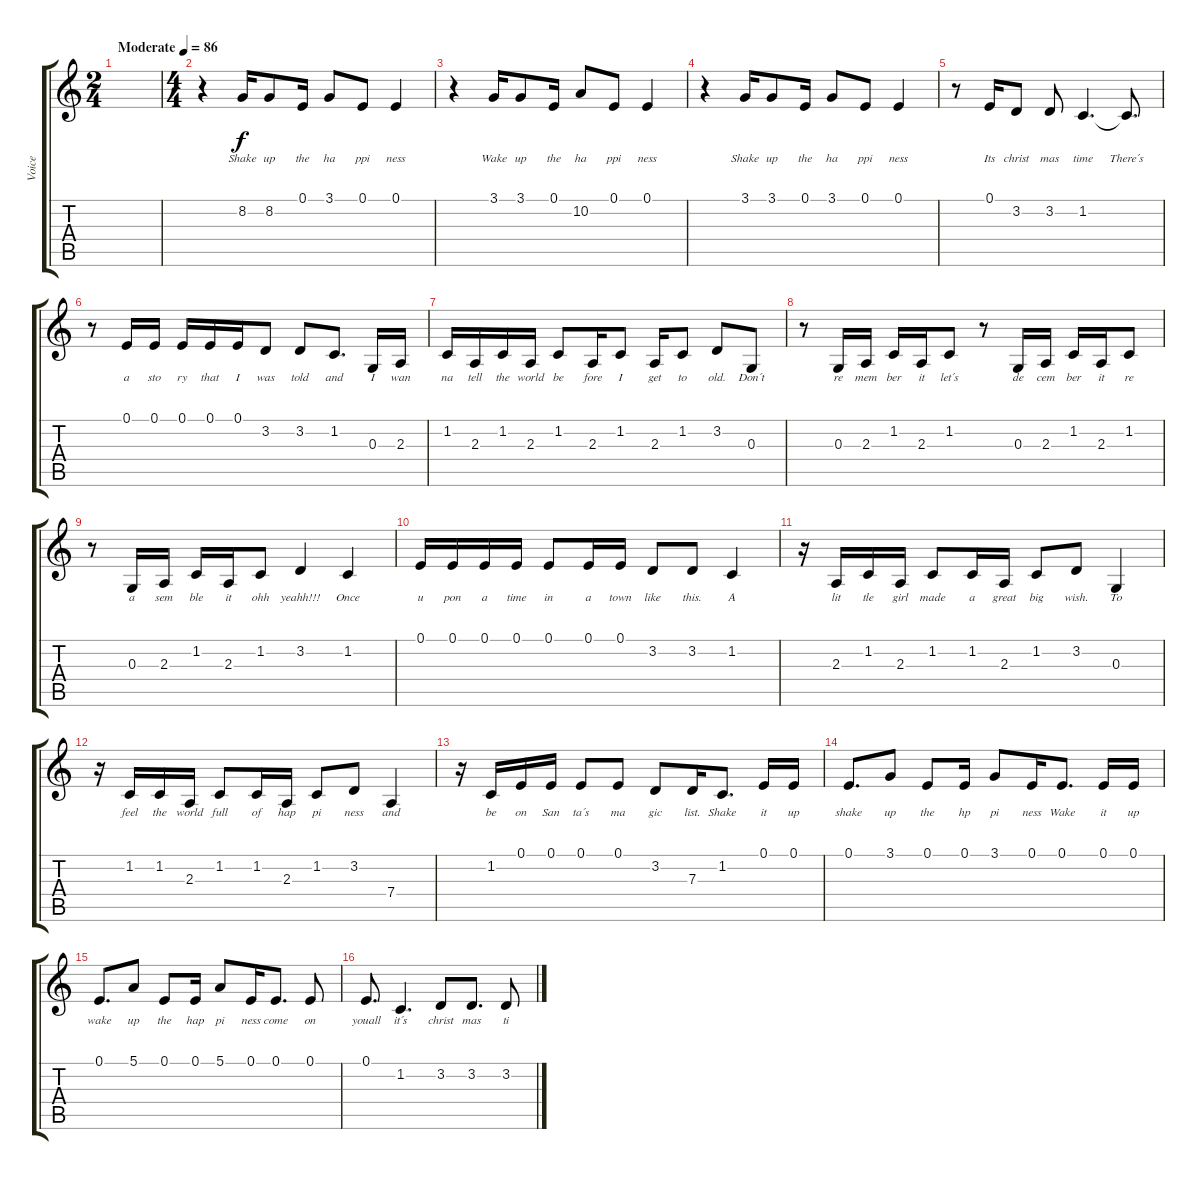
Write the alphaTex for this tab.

\track ("Voice" "Voice") {instrument sopranosax}
\staff {score tabs}
\tuning (E4 B3 G3 D3 A2 E2) {hide}
\ts (2 4)
\tempo (86 "Moderate")
\clef g2
\ks c
|
\ts (4 4)
r.4 8.2.16{lyrics (0 "Shake") lyrics (1 "") lyrics (2 "") lyrics (3 "") lyrics (4 "")} 8.2.8{lyrics (0 "up") lyrics (1 "") lyrics (2 "") lyrics (3 "") lyrics (4 "")} 0.1.16{lyrics (0 "the") lyrics (1 "") lyrics (2 "") lyrics (3 "") lyrics (4 "")} 3.1.8{lyrics (0 "ha") lyrics (1 "") lyrics (2 "") lyrics (3 "") lyrics (4 "")} 0.1.8{lyrics (0 "ppi") lyrics (1 "") lyrics (2 "") lyrics (3 "") lyrics (4 "")} 0.1.4{lyrics (0 "ness") lyrics (1 "") lyrics (2 "") lyrics (3 "") lyrics (4 "")} |
r.4 3.1.16{lyrics (0 "Wake") lyrics (1 "") lyrics (2 "") lyrics (3 "") lyrics (4 "")} 3.1.8{lyrics (0 "up") lyrics (1 "") lyrics (2 "") lyrics (3 "") lyrics (4 "")} 0.1.16{lyrics (0 "the") lyrics (1 "") lyrics (2 "") lyrics (3 "") lyrics (4 "")} 10.2.8{lyrics (0 "ha") lyrics (1 "") lyrics (2 "") lyrics (3 "") lyrics (4 "")} 0.1.8{lyrics (0 "ppi") lyrics (1 "") lyrics (2 "") lyrics (3 "") lyrics (4 "")} 0.1.4{lyrics (0 "ness") lyrics (1 "") lyrics (2 "") lyrics (3 "") lyrics (4 "")} |
r.4 3.1.16{lyrics (0 "Shake") lyrics (1 "") lyrics (2 "") lyrics (3 "") lyrics (4 "")} 3.1.8{lyrics (0 "up") lyrics (1 "") lyrics (2 "") lyrics (3 "") lyrics (4 "")} 0.1.16{lyrics (0 "the") lyrics (1 "") lyrics (2 "") lyrics (3 "") lyrics (4 "")} 3.1.8{lyrics (0 "ha") lyrics (1 "") lyrics (2 "") lyrics (3 "") lyrics (4 "")} 0.1.8{lyrics (0 "ppi") lyrics (1 "") lyrics (2 "") lyrics (3 "") lyrics (4 "")} 0.1.4{lyrics (0 "ness") lyrics (1 "") lyrics (2 "") lyrics (3 "") lyrics (4 "")} |
r.8 0.1.16{lyrics (0 "Its") lyrics (1 "") lyrics (2 "") lyrics (3 "") lyrics (4 "")} 3.2.8{lyrics (0 "christ") lyrics (1 "") lyrics (2 "") lyrics (3 "") lyrics (4 "")} 3.2.8{lyrics (0 "mas") lyrics (1 "") lyrics (2 "") lyrics (3 "") lyrics (4 "")} 1.2.4{d lyrics (0 "time") lyrics (1 "") lyrics (2 "") lyrics (3 "") lyrics (4 "")} 1.2{t}.8{d lyrics (0 "There´s") lyrics (1 "") lyrics (2 "") lyrics (3 "") lyrics (4 "")} |
r.8 0.1.16{lyrics (0 "a") lyrics (1 "") lyrics (2 "") lyrics (3 "") lyrics (4 "")} 0.1.16{lyrics (0 "sto") lyrics (1 "") lyrics (2 "") lyrics (3 "") lyrics (4 "")} 0.1.16{lyrics (0 "ry") lyrics (1 "") lyrics (2 "") lyrics (3 "") lyrics (4 "")} 0.1.16{lyrics (0 "that") lyrics (1 "") lyrics (2 "") lyrics (3 "") lyrics (4 "")} 0.1.16{lyrics (0 "I") lyrics (1 "") lyrics (2 "") lyrics (3 "") lyrics (4 "")} 3.2.8{lyrics (0 "was") lyrics (1 "") lyrics (2 "") lyrics (3 "") lyrics (4 "")} 3.2.8{lyrics (0 "told") lyrics (1 "") lyrics (2 "") lyrics (3 "") lyrics (4 "")} 1.2.8{d lyrics (0 "and") lyrics (1 "") lyrics (2 "") lyrics (3 "") lyrics (4 "")} 0.3.16{lyrics (0 "I") lyrics (1 "") lyrics (2 "") lyrics (3 "") lyrics (4 "")} 2.3.16{lyrics (0 "wan") lyrics (1 "") lyrics (2 "") lyrics (3 "") lyrics (4 "")} |
1.2.16{lyrics (0 "na") lyrics (1 "") lyrics (2 "") lyrics (3 "") lyrics (4 "")} 2.3.16{lyrics (0 "tell") lyrics (1 "") lyrics (2 "") lyrics (3 "") lyrics (4 "")} 1.2.16{lyrics (0 "the") lyrics (1 "") lyrics (2 "") lyrics (3 "") lyrics (4 "")} 2.3.16{lyrics (0 "world") lyrics (1 "") lyrics (2 "") lyrics (3 "") lyrics (4 "")} 1.2.8{lyrics (0 "be") lyrics (1 "") lyrics (2 "") lyrics (3 "") lyrics (4 "")} 2.3.16{lyrics (0 "fore") lyrics (1 "") lyrics (2 "") lyrics (3 "") lyrics (4 "")} 1.2.8{lyrics (0 "I") lyrics (1 "") lyrics (2 "") lyrics (3 "") lyrics (4 "")} 2.3.16{lyrics (0 "get") lyrics (1 "") lyrics (2 "") lyrics (3 "") lyrics (4 "")} 1.2.8{lyrics (0 "to") lyrics (1 "") lyrics (2 "") lyrics (3 "") lyrics (4 "")} 3.2.8{lyrics (0 "old.") lyrics (1 "") lyrics (2 "") lyrics (3 "") lyrics (4 "")} 0.3.8{lyrics (0 "Don´t") lyrics (1 "") lyrics (2 "") lyrics (3 "") lyrics (4 "")} |
r.8 0.3.16{lyrics (0 "re") lyrics (1 "") lyrics (2 "") lyrics (3 "") lyrics (4 "")} 2.3.16{lyrics (0 "mem") lyrics (1 "") lyrics (2 "") lyrics (3 "") lyrics (4 "")} 1.2.16{lyrics (0 "ber") lyrics (1 "") lyrics (2 "") lyrics (3 "") lyrics (4 "")} 2.3.16{lyrics (0 "it") lyrics (1 "") lyrics (2 "") lyrics (3 "") lyrics (4 "")} 1.2.8{lyrics (0 "let´s") lyrics (1 "") lyrics (2 "") lyrics (3 "") lyrics (4 "")} r.8 0.3.16{lyrics (0 "de") lyrics (1 "") lyrics (2 "") lyrics (3 "") lyrics (4 "")} 2.3.16{lyrics (0 "cem") lyrics (1 "") lyrics (2 "") lyrics (3 "") lyrics (4 "")} 1.2.16{lyrics (0 "ber") lyrics (1 "") lyrics (2 "") lyrics (3 "") lyrics (4 "")} 2.3.16{lyrics (0 "it") lyrics (1 "") lyrics (2 "") lyrics (3 "") lyrics (4 "")} 1.2.8{lyrics (0 "re") lyrics (1 "") lyrics (2 "") lyrics (3 "") lyrics (4 "")} |
r.8 0.3.16{lyrics (0 "a") lyrics (1 "") lyrics (2 "") lyrics (3 "") lyrics (4 "")} 2.3.16{lyrics (0 "sem") lyrics (1 "") lyrics (2 "") lyrics (3 "") lyrics (4 "")} 1.2.16{lyrics (0 "ble") lyrics (1 "") lyrics (2 "") lyrics (3 "") lyrics (4 "")} 2.3.16{lyrics (0 "it") lyrics (1 "") lyrics (2 "") lyrics (3 "") lyrics (4 "")} 1.2.8{lyrics (0 "ohh") lyrics (1 "") lyrics (2 "") lyrics (3 "") lyrics (4 "")} 3.2.4{lyrics (0 "yeahh!!!") lyrics (1 "") lyrics (2 "") lyrics (3 "") lyrics (4 "")} 1.2.4{lyrics (0 "Once") lyrics (1 "") lyrics (2 "") lyrics (3 "") lyrics (4 "")} |
0.1.16{lyrics (0 "u") lyrics (1 "") lyrics (2 "") lyrics (3 "") lyrics (4 "")} 0.1.16{lyrics (0 "pon") lyrics (1 "") lyrics (2 "") lyrics (3 "") lyrics (4 "")} 0.1.16{lyrics (0 "a") lyrics (1 "") lyrics (2 "") lyrics (3 "") lyrics (4 "")} 0.1.16{lyrics (0 "time") lyrics (1 "") lyrics (2 "") lyrics (3 "") lyrics (4 "")} 0.1.8{lyrics (0 "in") lyrics (1 "") lyrics (2 "") lyrics (3 "") lyrics (4 "")} 0.1.16{lyrics (0 "a") lyrics (1 "") lyrics (2 "") lyrics (3 "") lyrics (4 "")} 0.1.16{lyrics (0 "town") lyrics (1 "") lyrics (2 "") lyrics (3 "") lyrics (4 "")} 3.2.8{lyrics (0 "like") lyrics (1 "") lyrics (2 "") lyrics (3 "") lyrics (4 "")} 3.2.8{lyrics (0 "this.") lyrics (1 "") lyrics (2 "") lyrics (3 "") lyrics (4 "")} 1.2.4{lyrics (0 "A") lyrics (1 "") lyrics (2 "") lyrics (3 "") lyrics (4 "")} |
r.16 2.3.16{lyrics (0 "lit") lyrics (1 "") lyrics (2 "") lyrics (3 "") lyrics (4 "")} 1.2.16{lyrics (0 "tle") lyrics (1 "") lyrics (2 "") lyrics (3 "") lyrics (4 "")} 2.3.16{lyrics (0 "girl") lyrics (1 "") lyrics (2 "") lyrics (3 "") lyrics (4 "")} 1.2.8{lyrics (0 "made") lyrics (1 "") lyrics (2 "") lyrics (3 "") lyrics (4 "")} 1.2.16{lyrics (0 "a") lyrics (1 "") lyrics (2 "") lyrics (3 "") lyrics (4 "")} 2.3.16{lyrics (0 "great") lyrics (1 "") lyrics (2 "") lyrics (3 "") lyrics (4 "")} 1.2.8{lyrics (0 "big") lyrics (1 "") lyrics (2 "") lyrics (3 "") lyrics (4 "")} 3.2.8{lyrics (0 "wish.") lyrics (1 "") lyrics (2 "") lyrics (3 "") lyrics (4 "")} 0.3.4{lyrics (0 "To") lyrics (1 "") lyrics (2 "") lyrics (3 "") lyrics (4 "")} |
r.16 1.2.16{lyrics (0 "feel") lyrics (1 "") lyrics (2 "") lyrics (3 "") lyrics (4 "")} 1.2.16{lyrics (0 "the") lyrics (1 "") lyrics (2 "") lyrics (3 "") lyrics (4 "")} 2.3.16{lyrics (0 "world") lyrics (1 "") lyrics (2 "") lyrics (3 "") lyrics (4 "")} 1.2.8{lyrics (0 "full") lyrics (1 "") lyrics (2 "") lyrics (3 "") lyrics (4 "")} 1.2.16{lyrics (0 "of") lyrics (1 "") lyrics (2 "") lyrics (3 "") lyrics (4 "")} 2.3.16{lyrics (0 "hap") lyrics (1 "") lyrics (2 "") lyrics (3 "") lyrics (4 "")} 1.2.8{lyrics (0 "pi") lyrics (1 "") lyrics (2 "") lyrics (3 "") lyrics (4 "")} 3.2.8{lyrics (0 "ness") lyrics (1 "") lyrics (2 "") lyrics (3 "") lyrics (4 "")} 7.4.4{lyrics (0 "and") lyrics (1 "") lyrics (2 "") lyrics (3 "") lyrics (4 "")} |
r.16 1.2.16{lyrics (0 "be") lyrics (1 "") lyrics (2 "") lyrics (3 "") lyrics (4 "")} 0.1.16{lyrics (0 "on") lyrics (1 "") lyrics (2 "") lyrics (3 "") lyrics (4 "")} 0.1.16{lyrics (0 "San") lyrics (1 "") lyrics (2 "") lyrics (3 "") lyrics (4 "")} 0.1.8{lyrics (0 "ta´s") lyrics (1 "") lyrics (2 "") lyrics (3 "") lyrics (4 "")} 0.1.8{lyrics (0 "ma") lyrics (1 "") lyrics (2 "") lyrics (3 "") lyrics (4 "")} 3.2.8{lyrics (0 "gic") lyrics (1 "") lyrics (2 "") lyrics (3 "") lyrics (4 "")} 7.3.16{lyrics (0 "list.") lyrics (1 "") lyrics (2 "") lyrics (3 "") lyrics (4 "")} 1.2.8{d lyrics (0 "Shake") lyrics (1 "") lyrics (2 "") lyrics (3 "") lyrics (4 "")} 0.1.16{lyrics (0 "it") lyrics (1 "") lyrics (2 "") lyrics (3 "") lyrics (4 "")} 0.1.16{lyrics (0 "up") lyrics (1 "") lyrics (2 "") lyrics (3 "") lyrics (4 "")} |
0.1.8{d lyrics (0 "shake") lyrics (1 "") lyrics (2 "") lyrics (3 "") lyrics (4 "")} 3.1.8{lyrics (0 "up") lyrics (1 "") lyrics (2 "") lyrics (3 "") lyrics (4 "")} 0.1.8{lyrics (0 "the") lyrics (1 "") lyrics (2 "") lyrics (3 "") lyrics (4 "")} 0.1.16{lyrics (0 "hp") lyrics (1 "") lyrics (2 "") lyrics (3 "") lyrics (4 "")} 3.1.8{lyrics (0 "pi") lyrics (1 "") lyrics (2 "") lyrics (3 "") lyrics (4 "")} 0.1.16{lyrics (0 "ness") lyrics (1 "") lyrics (2 "") lyrics (3 "") lyrics (4 "")} 0.1.8{d lyrics (0 "Wake") lyrics (1 "") lyrics (2 "") lyrics (3 "") lyrics (4 "")} 0.1.16{lyrics (0 "it") lyrics (1 "") lyrics (2 "") lyrics (3 "") lyrics (4 "")} 0.1.16{lyrics (0 "up") lyrics (1 "") lyrics (2 "") lyrics (3 "") lyrics (4 "")} |
0.1.8{d lyrics (0 "wake") lyrics (1 "") lyrics (2 "") lyrics (3 "") lyrics (4 "")} 5.1.8{lyrics (0 "up") lyrics (1 "") lyrics (2 "") lyrics (3 "") lyrics (4 "")} 0.1.8{lyrics (0 "the") lyrics (1 "") lyrics (2 "") lyrics (3 "") lyrics (4 "")} 0.1.16{lyrics (0 "hap") lyrics (1 "") lyrics (2 "") lyrics (3 "") lyrics (4 "")} 5.1.8{lyrics (0 "pi") lyrics (1 "") lyrics (2 "") lyrics (3 "") lyrics (4 "")} 0.1.16{lyrics (0 "ness") lyrics (1 "") lyrics (2 "") lyrics (3 "") lyrics (4 "")} 0.1.8{d lyrics (0 "come") lyrics (1 "") lyrics (2 "") lyrics (3 "") lyrics (4 "")} 0.1.8{lyrics (0 "on") lyrics (1 "") lyrics (2 "") lyrics (3 "") lyrics (4 "")} |
0.1.8{d lyrics (0 "youall") lyrics (1 "") lyrics (2 "") lyrics (3 "") lyrics (4 "")} 1.2.4{d lyrics (0 "it´s") lyrics (1 "") lyrics (2 "") lyrics (3 "") lyrics (4 "")} 3.2.8{lyrics (0 "christ") lyrics (1 "") lyrics (2 "") lyrics (3 "") lyrics (4 "")} 3.2.8{d lyrics (0 "mas") lyrics (1 "") lyrics (2 "") lyrics (3 "") lyrics (4 "")} 3.2.8{lyrics (0 "ti") lyrics (1 "") lyrics (2 "") lyrics (3 "") lyrics (4 "")}
